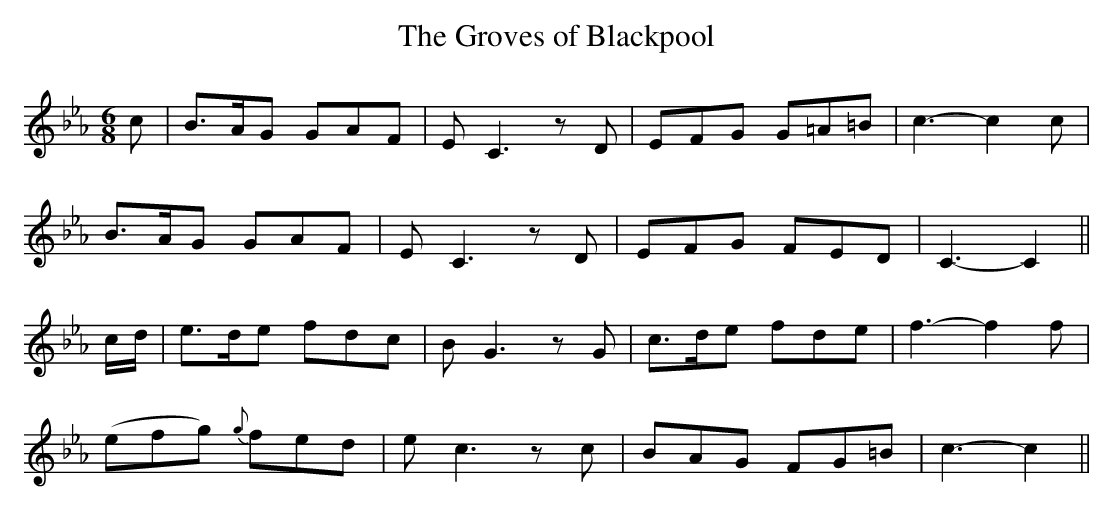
X:1
T: The Groves of Blackpool
M: 6/8
L: 1/8
K: Cm
c | B>AG GAF | E C3zD | EFG G=A=B | c3-c2 c |
B>AG GAF | E C3zD | EFG FED | C3-C2 ||
c/2-d/2 | e>de fdc | B G3zG | c>de fde | f3-f2 f |
(efg) {g}fed | e c3zc | BAG FG=B | c3-c2 ||
